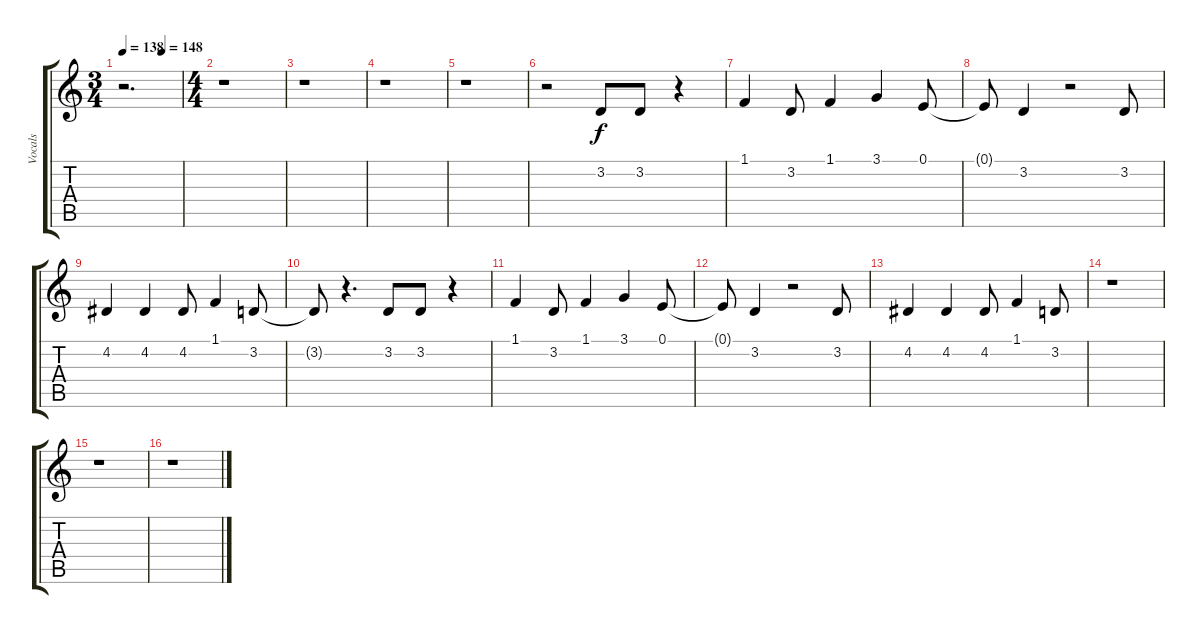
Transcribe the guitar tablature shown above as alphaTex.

\track ("Vocals" "Vocals") {instrument lead2sawtooth}
\staff {score tabs}
\tuning (E4 B3 G3 D3 A2 E2) {hide}
\ts (3 4)
\tempo 138
\tempo (148 0.6666666666666666)
\clef g2
\ks c
r.2{d dy f} |
\ts (4 4)
r.1 |
r.1 |
r.1 |
r.1 |
r.2 3.2.8 3.2.8 r.4 |
1.1.4 3.2.8 1.1.4 3.1.4 0.1.8 |
0.1{t}.8 3.2.4 r.2 3.2.8 |
4.2.4 4.2.4 4.2.8 1.1.4 3.2.8 |
3.2{t}.8 r.4{d} 3.2.8 3.2.8 r.4 |
1.1.4 3.2.8 1.1.4 3.1.4 0.1.8 |
0.1{t}.8 3.2.4 r.2 3.2.8 |
4.2.4 4.2.4 4.2.8 1.1.4 3.2.8 |
r.1 |
r.1 |
r.1
